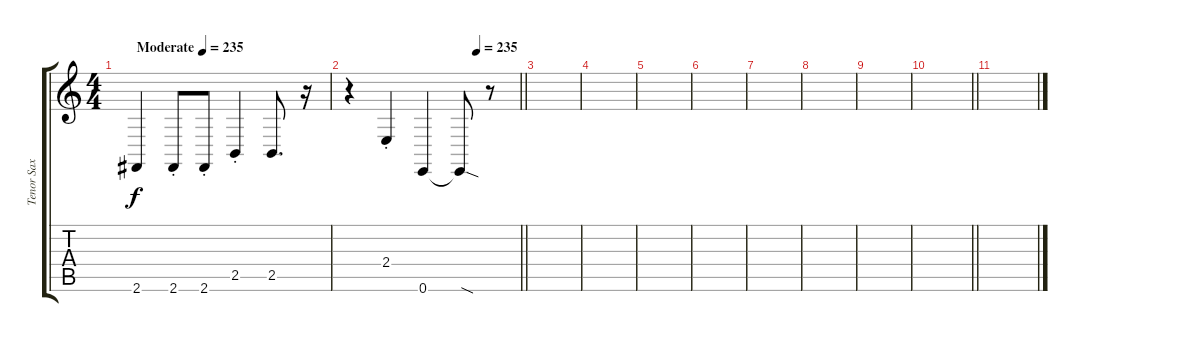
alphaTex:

\track ("Tenor Sax" "Tenor Sax") {instrument tenorsax}
\staff {score tabs}
\tuning (E4 B3 G3 D3 A2 E2) {hide}
\ts (4 4)
\tempo (235 "Moderate")
\tempo 167
\tempo (235 "Moderate")
\clef g2
\ks c
2.6.4{dy f instrument tenorsax} 2.6{st}.8 2.6{st}.8 2.5{st}.4 2.5.8{d} r.16 |
\tempo (235 0.75)
\barLineRight lightlight
r.4 2.4{st}.4 0.6.4 0.6{sod t}.8 r.8 |
\section ("" "")
|
|
|
|
|
|
|
\barLineRight lightlight
|
\section ("" "")
